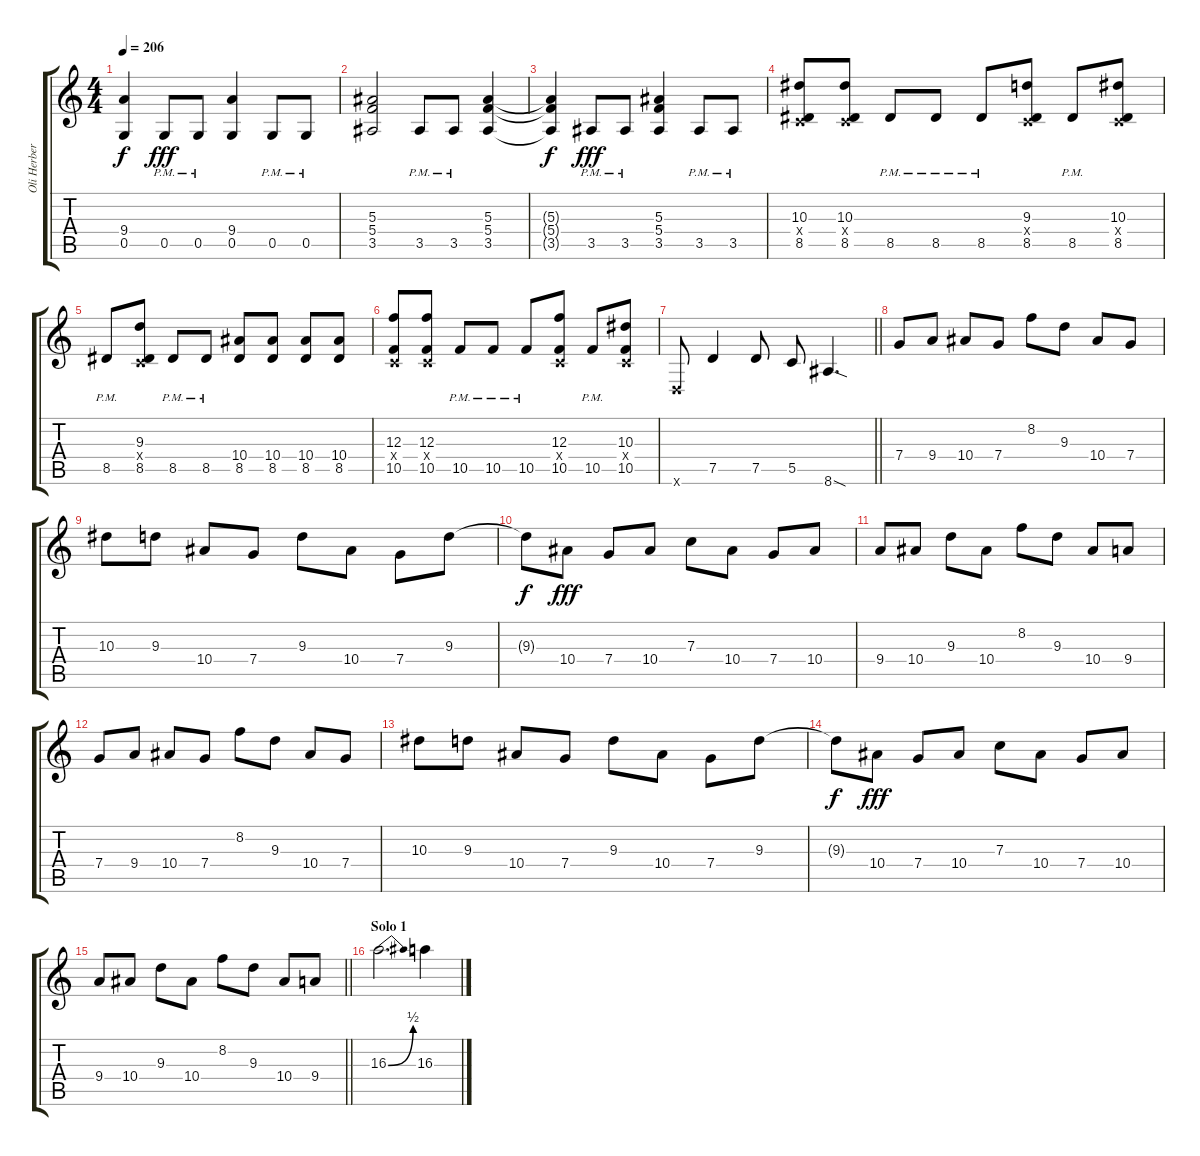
\track ("Oli Herbert" "Oli Herber") {instrument overdrivenguitar}
\staff {score tabs}
\tuning (D4 A3 F3 C3 G2 D2) {hide}
\ts (4 4)
\tempo 206
\clef g2
\ks c
(9.4{t} 0.5{t}).4{dy f} 0.5{pm}.8{dy fff} 0.5{pm}.8 (9.4 0.5).4 0.5{pm}.8 0.5{pm}.8 |
(5.3 5.4 3.5).2 3.5{pm}.8 3.5{pm}.8 (5.3 5.4 3.5).4 |
(5.3{t} 5.4{t} 3.5{t}).4{dy f} 3.5{pm}.8{dy fff} 3.5{pm}.8 (5.3 5.4 3.5).4 3.5{pm}.8 3.5{pm}.8 |
(10.3 0.4{x} 8.5).8 (10.3 0.4{x} 8.5).8 8.5{pm}.8 8.5{pm}.8 8.5{pm}.8 (9.3 0.4{x} 8.5).8 8.5{pm}.8 (10.3 0.4{x} 8.5).8 |
8.5{pm}.8 (9.3 0.4{x} 8.5).8 8.5{pm}.8 8.5{pm}.8 (10.4 8.5).8 (10.4 8.5).8 (10.4 8.5).8 (10.4 8.5).8 |
(12.3 0.4{x} 10.5).8 (12.3 0.4{x} 10.5).8 10.5{pm}.8 10.5{pm}.8 10.5{pm}.8 (12.3 0.4{x} 10.5).8 10.5{pm}.8 (10.3 0.4{x} 10.5).8 |
\barLineRight lightlight
0.6{x}.8 7.5.4 7.5.8 5.5.8 8.6{sod}.4{d} |
7.4.8 9.4.8 10.4.8 7.4.8 8.2.8 9.3.8 10.4.8 7.4.8 |
10.3.8 9.3.8 10.4.8 7.4.8 9.3.8 10.4.8 7.4.8 9.3.8 |
9.3{t}.8{dy f} 10.4.8{dy fff} 7.4.8 10.4.8 7.3.8 10.4.8 7.4.8 10.4.8 |
9.4.8 10.4.8 9.3.8 10.4.8 8.2.8 9.3.8 10.4.8 9.4.8 |
7.4.8 9.4.8 10.4.8 7.4.8 8.2.8 9.3.8 10.4.8 7.4.8 |
10.3.8 9.3.8 10.4.8 7.4.8 9.3.8 10.4.8 7.4.8 9.3.8 |
9.3{t}.8{dy f} 10.4.8{dy fff} 7.4.8 10.4.8 7.3.8 10.4.8 7.4.8 10.4.8 |
\barLineRight lightlight
9.4.8 10.4.8 9.3.8 10.4.8 8.2.8 9.3.8 10.4.8 9.4.8 |
\section ("" "Solo 1")
16.3{be (bend 0 0 60 2)}.2{d volume 16 balance 8} 16.3.4
